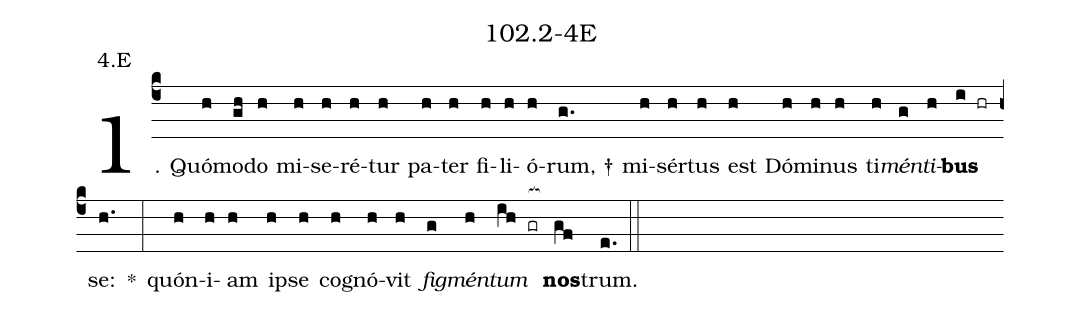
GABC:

name: 102.2-4E;
annotation: 4.E;
%%
(c4)1. Quó(h)mo(gh)do(h) mi(h)se(h)ré(h)tur(h) pa(h)ter(h) fi(h)li(h)ó(h)rum, †(g.) mi(h)sér(h)tus(h) est(h) Dó(h)mi(h)nus(h) ti(h)<i>mén</i>(g)<i>ti</i>(h)<b>bus</b>(i hr) se:(h.) *(:) quón(h)i(h)am(h) ip(h)se(h) co(h)gnó(h)vit(h) <i>fig</i>(g)<i>mén</i>(h)<i>tum</i>(ih gr[ocb:1{]) <b>nos</b>(gf[ocb:0}])trum.(e.) (::)
